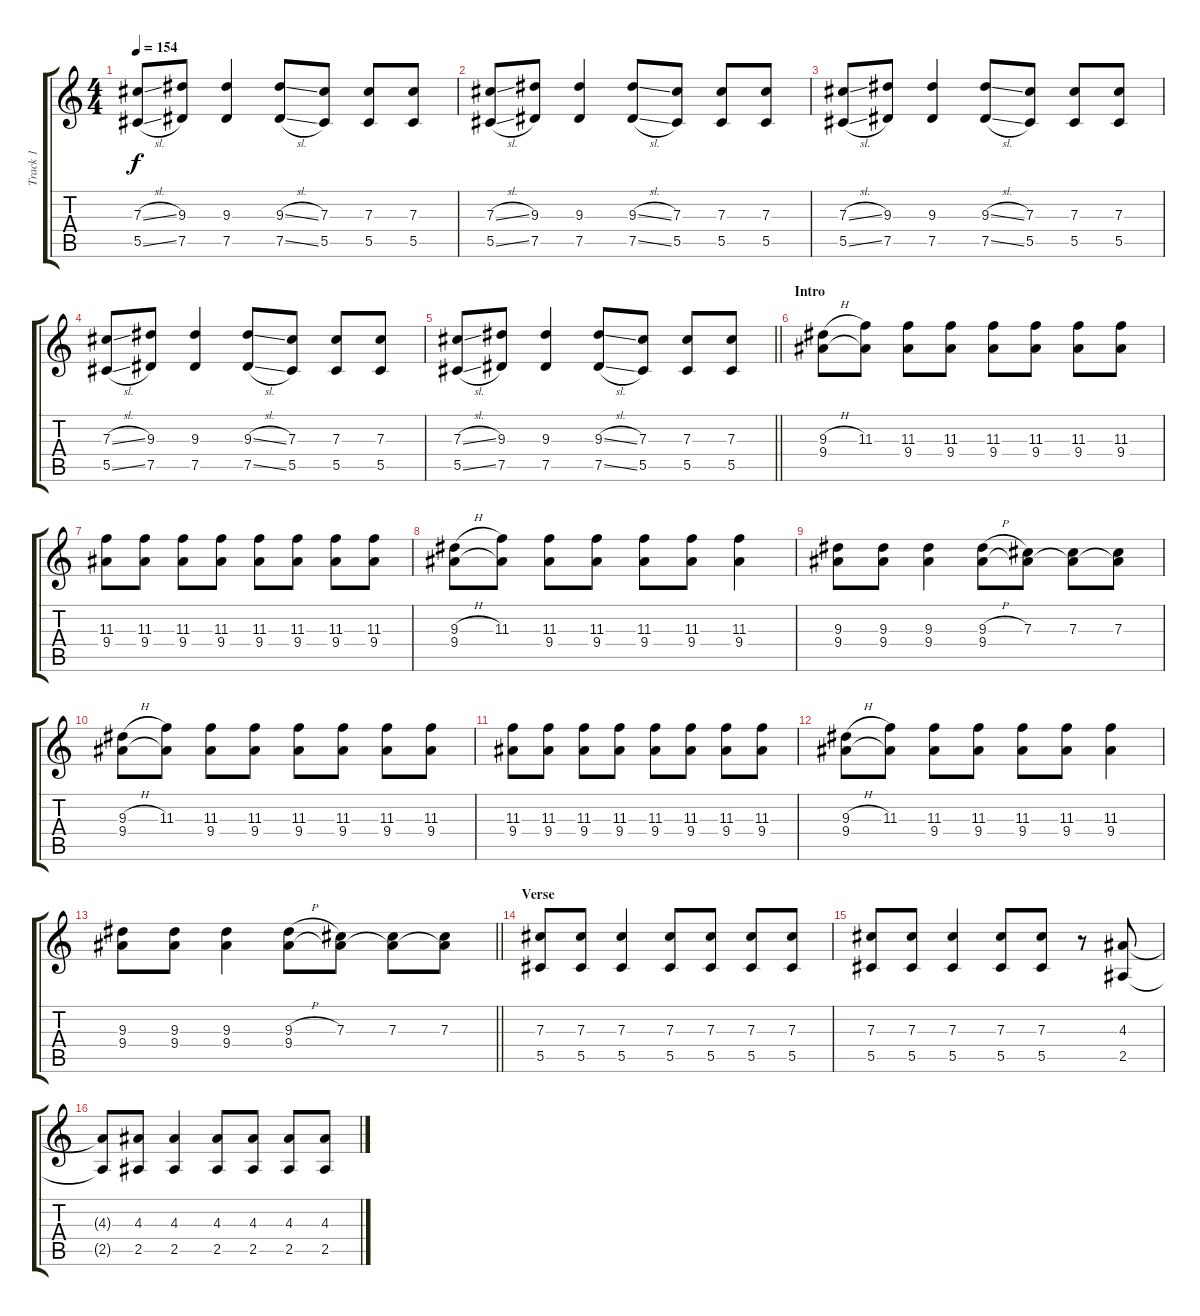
\track ("Track 1" "Track 1") {instrument overdrivenguitar}
\staff {score tabs}
\tuning (Eb4 Bb3 Gb3 Db3 Ab2 Db2) {hide}
\ts (4 4)
\tempo 154
\clef g2
\ks c
(7.3{sl} 5.5{sl}).8{dy f} (9.3 7.5).8 (9.3 7.5).4 (9.3{sl} 7.5{sl}).8 (7.3 5.5).8 (7.3 5.5).8 (7.3 5.5).8 |
(7.3{sl} 5.5{sl}).8 (9.3 7.5).8 (9.3 7.5).4 (9.3{sl} 7.5{sl}).8 (7.3 5.5).8 (7.3 5.5).8 (7.3 5.5).8 |
(7.3{sl} 5.5{sl}).8 (9.3 7.5).8 (9.3 7.5).4 (9.3{sl} 7.5{sl}).8 (7.3 5.5).8 (7.3 5.5).8 (7.3 5.5).8 |
(7.3{sl} 5.5{sl}).8 (9.3 7.5).8 (9.3 7.5).4 (9.3{sl} 7.5{sl}).8 (7.3 5.5).8 (7.3 5.5).8 (7.3 5.5).8 |
\barLineRight lightlight
(7.3{sl} 5.5{sl}).8 (9.3 7.5).8 (9.3 7.5).4 (9.3{sl} 7.5{sl}).8 (7.3 5.5).8 (7.3 5.5).8 (7.3 5.5).8 |
\section ("" "Intro")
(9.3{h} 9.4).8 (11.3 9.4{t}).8 (11.3 9.4).8 (11.3 9.4).8 (11.3 9.4).8 (11.3 9.4).8 (11.3 9.4).8 (11.3 9.4).8 |
(11.3 9.4).8 (11.3 9.4).8 (11.3 9.4).8 (11.3 9.4).8 (11.3 9.4).8 (11.3 9.4).8 (11.3 9.4).8 (11.3 9.4).8 |
(9.3{h} 9.4).8 (11.3 9.4{t}).8 (11.3 9.4).8 (11.3 9.4).8 (11.3 9.4).8 (11.3 9.4).8 (11.3 9.4).4 |
(9.3 9.4).8 (9.3 9.4).8 (9.3 9.4).4 (9.3{h} 9.4).8 (7.3 9.4{t}).8 (7.3 9.4{t}).8 (7.3 9.4{t}).8 |
(9.3{h} 9.4).8 (11.3 9.4{t}).8 (11.3 9.4).8 (11.3 9.4).8 (11.3 9.4).8 (11.3 9.4).8 (11.3 9.4).8 (11.3 9.4).8 |
(11.3 9.4).8 (11.3 9.4).8 (11.3 9.4).8 (11.3 9.4).8 (11.3 9.4).8 (11.3 9.4).8 (11.3 9.4).8 (11.3 9.4).8 |
(9.3{h} 9.4).8 (11.3 9.4{t}).8 (11.3 9.4).8 (11.3 9.4).8 (11.3 9.4).8 (11.3 9.4).8 (11.3 9.4).4 |
\barLineRight lightlight
(9.3 9.4).8 (9.3 9.4).8 (9.3 9.4).4 (9.3{h} 9.4).8 (7.3 9.4{t}).8 (7.3 9.4{t}).8 (7.3 9.4{t}).8 |
\section ("" "Verse")
(7.3 5.5).8 (7.3 5.5).8 (7.3 5.5).4 (7.3 5.5).8 (7.3 5.5).8 (7.3 5.5).8 (7.3 5.5).8 |
(7.3 5.5).8 (7.3 5.5).8 (7.3 5.5).4 (7.3 5.5).8 (7.3 5.5).8 r.8 (4.3 2.5).8 |
(4.3{t} 2.5{t}).8 (4.3 2.5).8 (4.3 2.5).4 (4.3 2.5).8 (4.3 2.5).8 (4.3 2.5).8 (4.3 2.5).8
